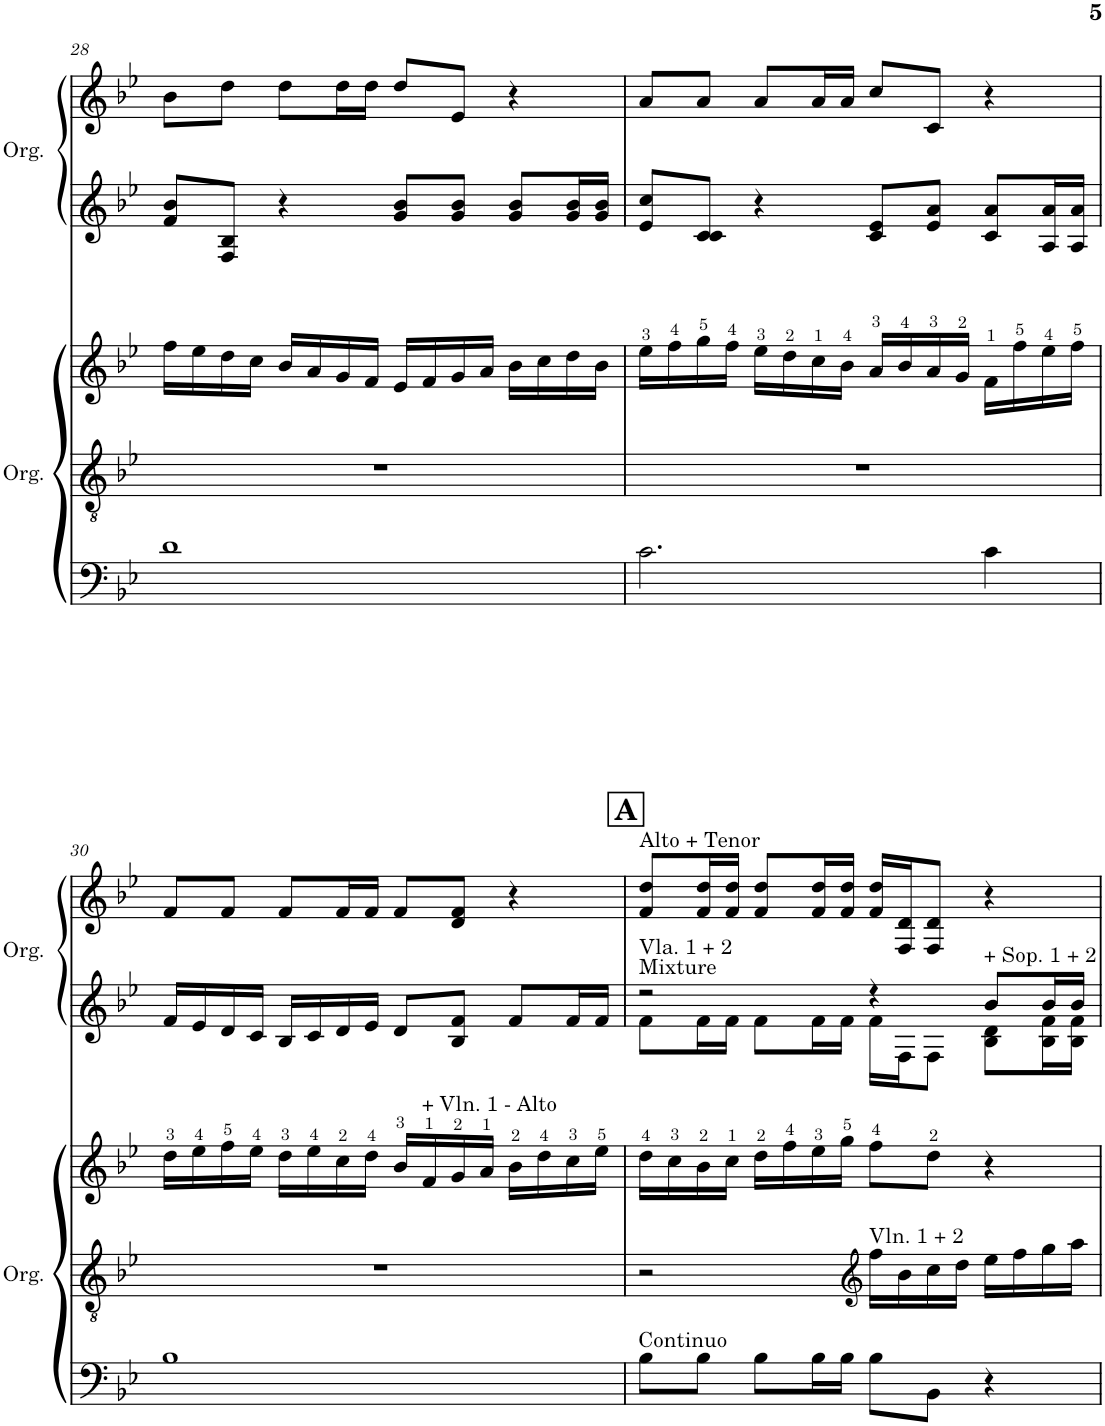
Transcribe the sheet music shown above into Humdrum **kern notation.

**kern	**kern	**kern	**kern	**kern
*part2	*part2	*part2	*part1	*part1
*staff5	*staff4	*staff3	*staff2	*staff1
*I"Organ	*	*	*I"Organ	*
*I'Org.	*	*	*I'Org.	*
!!LO:PB:g=z
*clefF4	*clefGv2	*clefG2	*clefG2	*clefG2
*k[b-e-]	*k[b-e-]	*k[b-e-]	*k[b-e-]	*k[b-e-]
*M4/4	*M4/4	*M4/4	*M4/4	*M4/4
=28	=28	=28	=28	=28
1d	1r	16ff\LL	8f/ 8b-/L	8b-\L
.	.	16ee-\	.	.
.	.	16dd\	8F/ 8B-/J	8dd\J
.	.	16cc\JJ	.	.
.	.	16b-/LL	4r	8dd\L
.	.	16a/	.	.
.	.	16g/	.	16dd\L
.	.	16f/JJ	.	16dd\JJ
.	.	16e-/LL	8g/ 8b-/L	8dd/L
.	.	16f/	.	.
.	.	16g/	8g/ 8b-/J	8e-/J
.	.	16a/JJ	.	.
.	.	16b-\LL	8g/ 8b-/L	4r
.	.	16cc\	.	.
.	.	16dd\	16g/ 16b-/L	.
.	.	16b-\JJ	16g/ 16b-/JJ	.
=29	=29	=29	=29	=29
2.c\	1r	16ee-\LL	8e-/ 8cc/L	8a/L
.	.	16ff\	.	.
.	.	16gg\	8c/ 8c/J	8a/J
.	.	16ff\JJ	.	.
.	.	16ee-\LL	4r	8a/L
.	.	16dd\	.	.
.	.	16cc\	.	16a/L
.	.	16b-\JJ	.	16a/JJ
.	.	16a/LL	8c/ 8e-/L	8cc/L
.	.	16b-/	.	.
.	.	16a/	8e-/ 8a/J	8c/J
.	.	16g/JJ	.	.
4c\	.	16f\LL	8c/ 8a/L	4r
.	.	16ff\	.	.
.	.	16ee-\	16A/ 16a/L	.
.	.	16ff\JJ	16A/ 16a/JJ	.
!!LO:LB:g=z
=30	=30	=30	=30	=30
1B-	1r	16dd\LL	16f/LL	8f/L
.	.	16ee-\	16e-/	.
.	.	16ff\	16d/	8f/J
.	.	16ee-\JJ	16c/JJ	.
.	.	16dd\LL	16B-/LL	8f/L
.	.	16ee-\	16c/	.
.	.	16cc\	16d/	16f/L
.	.	16dd\JJ	16e-/JJ	16f/JJ
.	.	16b-/LL	8d/L	8f/L
!	!	!LO:TX:a:t=+ Vln. 1 - Alto	!	!
.	.	16f/	.	.
.	.	16g/	8B-/ 8f/J	8d/ 8f/J
.	.	16a/JJ	.	.
.	.	16b-\LL	8f/L	4r
.	.	16dd\	.	.
.	.	16cc\	16f/L	.
.	.	16ee-\JJ	16f/JJ	.
!!LO:REH:place=s1:a:B:cj:fs=14:t=A
=31	=31	=31	=31	=31
*	*	*	*^	*
!	!	!	!	!	!LO:TX:a:t=Alto + Tenor
!	!	!	!LO:TX:a:t=Mixture	!	!
!	!	!	!LO:TX:a:t=Vla. 1 + 2	!	!
!LO:TX:a:t=Continuo	!	!	!	!	!
8B-\L	2r	16dd\LL	2r	8f\L	8f/ 8dd/L
.	.	16cc\	.	.	.
8B-\J	.	16b-\	.	16f\L	16f/ 16dd/L
.	.	16cc\JJ	.	16f\JJ	16f/ 16dd/JJ
8B-\L	.	16dd\LL	.	8f\L	8f/ 8dd/L
.	.	16ff\	.	.	.
16B-\L	.	16ee-\	.	16f\L	16f/ 16dd/L
16B-\JJ	.	16gg\JJ	.	16f\JJ	16f/ 16dd/JJ
*	*clefG2	*	*	*	*
!	!LO:TX:a:t=Vln. 1 + 2	!	!	!	!
8B-\L	16ff\LL	8ff\L	4r	16f\LL	16f/ 16dd/LL
.	16b-\	.	.	16F\J	16F/ 16d/J
8BB-\J	16cc\	8dd\J	.	8F\J	8F/ 8d/J
.	16dd\JJ	.	.	.	.
!	!	!	!LO:TX:a:t=+ Sop. 1 + 2	!	!
4r	16ee-\LL	4r	8b-/L	8B-\ 8d\L	4r
.	16ff\	.	.	.	.
.	16gg\	.	16b-/L	16B-\ 16f\L	.
.	16aa\JJ	.	16b-/JJ	16B-\ 16f\JJ	.
*	*	*	*v	*v	*
=	=	=	=	=
*-	*-	*-	*-	*-
